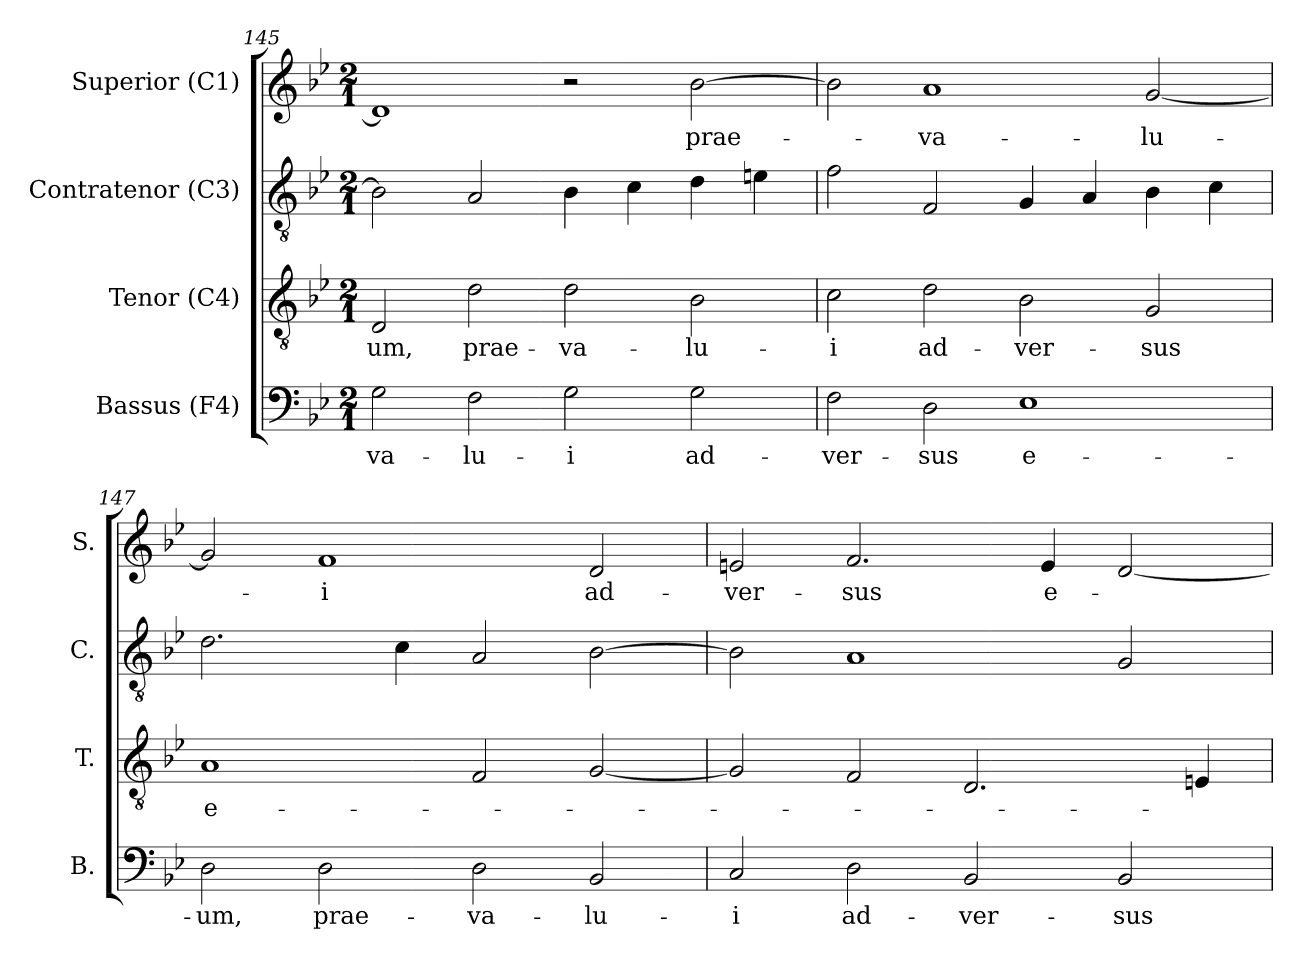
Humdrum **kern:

**kern	**text	**kern	**text	**kern	**kern	**text
*part4	*part4	*part3	*part3	*part2	*part1	*part1
*staff4	*staff4	*staff3	*staff3	*staff2	*staff1	*staff1
*I"Bassus (F4)	*	*I"Tenor (C4)	*	*I"Contratenor (C3)	*I"Superior (C1)	*
*I'B.	*	*I'T.	*	*I'C.	*I'S.	*
*clefF4	*	*clefGv2	*	*clefGv2	*clefG2	*
*	*	*ITrd7c12	*	*ITrd7c12	*	*
*k[b-e-]	*	*k[b-e-]	*	*k[b-e-]	*k[b-e-]	*
*B-:	*	*B-:	*	*B-:	*B-:	*
*M2/1	*	*M2/1	*	*M2/1	*M2/1	*
=145	=145	=145	=145	=145	=145	=145
!	!LO:LY:b:color=#000000	!	!	!	!	!
!	!	!	!LO:LY:b:color=#000000	!	!	!
2Gi\	-va-	2DDi/	-um,	2BB-i\]	1di]	.
!	!LO:LY:b:color=#000000	!	!	!	!	!
!	!	!	!LO:LY:b:color=#000000	!	!	!
2Fi\	-lu-	2Di\	prae-	2AAi/	.	.
!	!LO:LY:b:color=#000000	!	!	!	!	!
!	!	!	!LO:LY:b:color=#000000	!	!	!
2Gi\	-i	2Di\	-va-	4BB-i\	2r	.
.	.	.	.	4Ci\	.	.
!	!LO:LY:b:color=#000000	!	!	!	!	!
!	!	!	!LO:LY:b:color=#000000	!	!	!
!	!	!	!	!	!	!LO:LY:b:color=#000000
2Gi\	ad-	2BB-i\	-lu-	4Di\	[2b-i\	prae-
.	.	.	.	4Ei\	.	.
=146	=146	=146	=146	=146	=146	=146
!	!LO:LY:b:color=#000000	!	!	!	!	!
!	!	!	!LO:LY:b:color=#000000	!	!	!
2Fi\	-ver-	2Ci\	-i	2Fi\	2b-i\]	.
!	!LO:LY:b:color=#000000	!	!	!	!	!
!	!	!	!LO:LY:b:color=#000000	!	!	!
!	!	!	!	!	!	!LO:LY:b:color=#000000
2Di\	-sus	2Di\	ad-	2FFi/	1ai	-va-
!	!LO:LY:b:color=#000000	!	!	!	!	!
!	!	!	!LO:LY:b:color=#000000	!	!	!
1E-i	e-	2BB-i\	-ver-	4GGi/	.	.
.	.	.	.	4AAi/	.	.
!	!	!	!LO:LY:b:color=#000000	!	!	!
!	!	!	!	!	!	!LO:LY:b:color=#000000
.	.	2GGi/	-sus	4BB-i\	[2gi/	-lu-
.	.	.	.	4Ci\	.	.
=147	=147	=147	=147	=147	=147	=147
!	!LO:LY:b:color=#000000	!	!	!	!	!
!	!	!	!LO:LY:b:color=#000000	!	!	!
2Di\	-um,	1AAi	e-	2.Di\	2gi/]	.
!	!LO:LY:b:color=#000000	!	!	!	!	!
!	!	!	!	!	!	!LO:LY:b:color=#000000
2Di\	prae-	.	.	.	1fi	-i
.	.	.	.	4Ci\	.	.
!	!LO:LY:b:color=#000000	!	!	!	!	!
2Di\	-va-	2FFi/	.	2AAi/	.	.
!	!LO:LY:b:color=#000000	!	!	!	!	!
!	!	!	!	!	!	!LO:LY:b:color=#000000
2BB-i/	-lu-	[2GGi/	.	[2BB-i\	2di/	ad-
!!LO:LB:g=z
=148	=148	=148	=148	=148	=148	=148
!	!LO:LY:b:color=#000000	!	!	!	!	!
!	!	!	!	!	!	!LO:LY:b:color=#000000
2Ci/	-i	2GGi/]	.	2BB-i\]	2eni/	-ver-
!	!LO:LY:b:color=#000000	!	!	!	!	!
!	!	!	!	!	!	!LO:LY:b:color=#000000
2Di\	ad-	2FFi/	.	1AAi	2.fi/	-sus
!	!LO:LY:b:color=#000000	!	!	!	!	!
2BB-i/	-ver-	2.DDi/	.	.	.	.
!	!	!	!	!	!	!LO:LY:b:color=#000000
.	.	.	.	.	4ei/	e-
!	!LO:LY:b:color=#000000	!	!	!	!	!
2BB-i/	-sus	.	.	2GGi/	[2di/	.
.	.	4EEi/	.	.	.	.
=	=	=	=	=	=	=
*-	*-	*-	*-	*-	*-	*-
